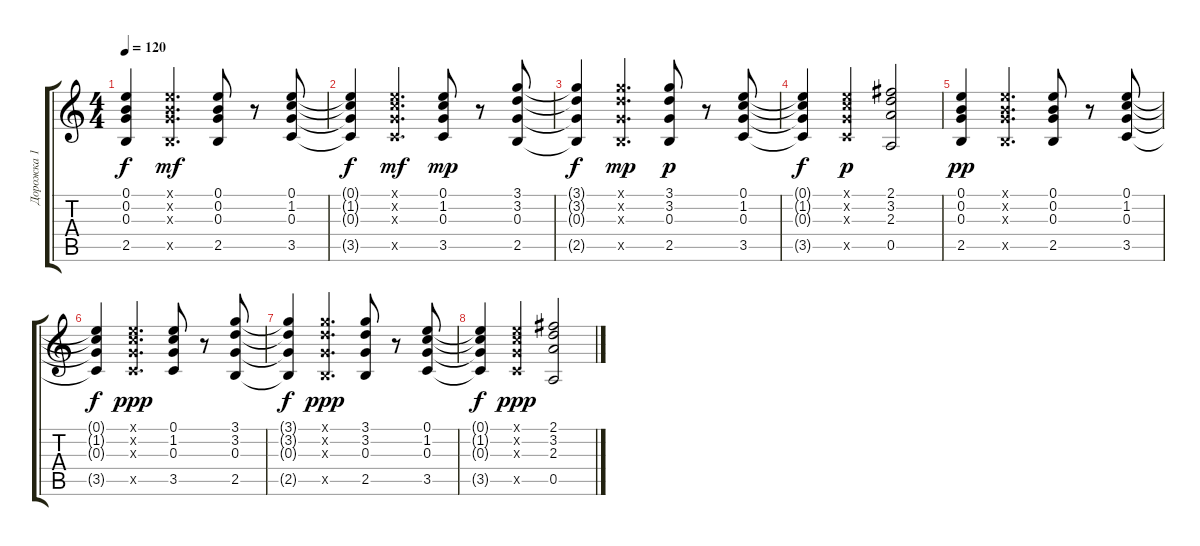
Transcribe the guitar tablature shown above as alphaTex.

\track ("Дорожка 1" "Дорожка 1") {instrument acousticguitarnylon}
\staff {score tabs}
\tuning (E4 B3 G3 D3 A2 E2) {hide}
\ts (4 4)
\tempo 120
\clef g2
\ks c
(0.1 0.2 0.3 2.5).4{dy f} (0.1{x} 0.2{x} 0.3{x} 2.5{x}).4{d dy mf} (0.1 0.2 0.3 2.5).8 r.8 (0.1 1.2 0.3 3.5).8 |
(0.1{t} 1.2{t} 0.3{t} 3.5{t}).4{dy f} (0.1{x} 1.2{x} 0.3{x} 3.5{x}).4{d dy mf} (0.1 1.2 0.3 3.5).8{dy mp} r.8 (3.1 3.2 0.3 2.5).8 |
(3.1{t} 3.2{t} 0.3{t} 2.5{t}).4{dy f} (3.1{x} 3.2{x} 0.3{x} 2.5{x}).4{d dy mp} (3.1 3.2 0.3 2.5).8{dy p} r.8 (0.1 1.2 0.3 3.5).8 |
(0.1{t} 1.2{t} 0.3{t} 3.5{t}).4{dy f} (0.1{x} 1.2{x} 0.3{x} 3.5{x}).4{dy p} (2.1 3.2 2.3 0.5).2 |
(0.1 0.2 0.3 2.5).4{dy pp} (0.1{x} 0.2{x} 0.3{x} 2.5{x}).4{d} (0.1 0.2 0.3 2.5).8 r.8 (0.1 1.2 0.3 3.5).8 |
(0.1{t} 1.2{t} 0.3{t} 3.5{t}).4{dy f} (0.1{x} 1.2{x} 0.3{x} 3.5{x}).4{d dy ppp} (0.1 1.2 0.3 3.5).8 r.8 (3.1 3.2 0.3 2.5).8 |
(3.1{t} 3.2{t} 0.3{t} 2.5{t}).4{dy f} (3.1{x} 3.2{x} 0.3{x} 2.5{x}).4{d dy ppp} (3.1 3.2 0.3 2.5).8 r.8 (0.1 1.2 0.3 3.5).8 |
(0.1{t} 1.2{t} 0.3{t} 3.5{t}).4{dy f} (0.1{x} 1.2{x} 0.3{x} 3.5{x}).4{dy ppp} (2.1 3.2 2.3 0.5).2
